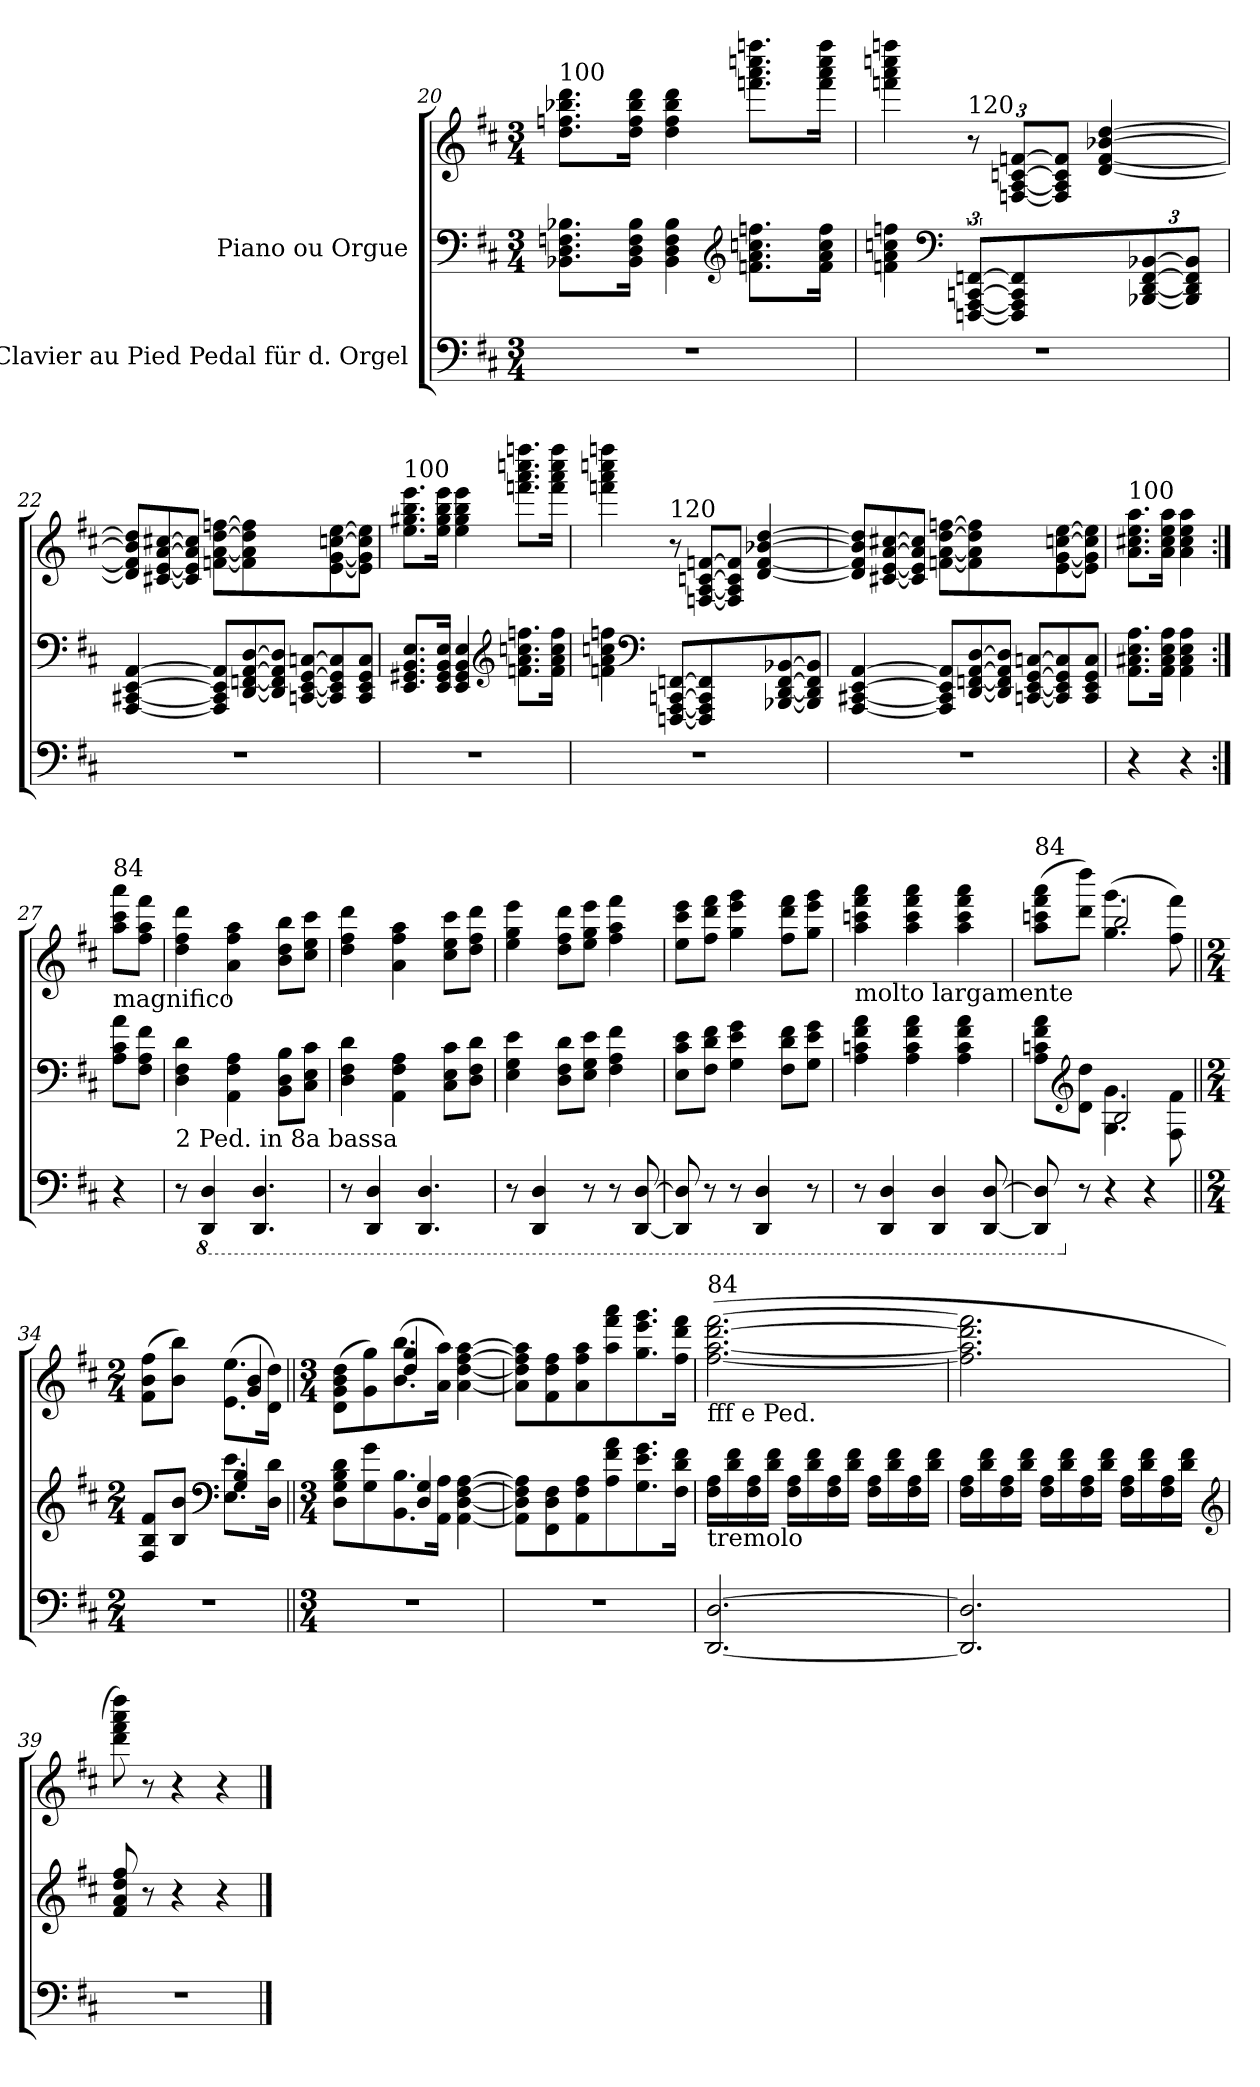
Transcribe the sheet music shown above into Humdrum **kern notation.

**kern	**kern	**kern
*part2	*part1	*part1
*staff3	*staff2	*staff1
*I"Clavier         au Pied Pedal für d. Orgel	*I"Piano   ou Orgue	*
*clefF4	*clefF4	*clefG2
*k[f#c#]	*k[f#c#]	*k[f#c#]
*D:	*D:	*D:
*M3/4	*M3/4	*M3/4
=20	=20	=20
!	!	!LO:TX:a:t=100
2.r	8.BB-X\ 8.D\ 8.Fn\ 8.B-X\L	8.dd\ 8.ffn\ 8.bb-X\ 8.ddd\L
.	16BB-\ 16D\ 16F\ 16B-\Jk	16dd\ 16ff\ 16bb-\ 16ddd\Jk
.	4BB-\ 4D\ 4F\ 4B-\	4dd\ 4ff\ 4bb-\ 4ddd\
*	*clefG2	*
.	8.fn\ 8.a\ 8.ccn\ 8.ffn\L	8.fffn\ 8.aaa\ 8.ccccn\ 8.ffffn\L
.	16f\ 16a\ 16cc\ 16ff\Jk	16fff\ 16aaa\ 16cccc\ 16ffff\Jk
!!LO:LB:g=z
=21	=21	=21
2.r	4fn\ 4a\ 4ccn\ 4ffn\	4fffn\ 4aaa\ 4ccccn\ 4ffffn\
*	*clefF4	*
*	*	*Xbrackettup
!	!	!LO:TX:a:t=120
.	[12FFFn/ [12AAA/ [12CCn/ [12FFn/L	12r
.	4FFF/] 4AAA/] 4CC/] 4FF/]	[12Fn/ [12A/ [12cn/ [12fn/L
.	.	12F/] 12A/] 12c/] 12f/]J
.	.	[4d/ [4f/ [4b-X/ [4dd/
*	*Xbrackettup	*
.	[12BBB-X/ [12DD/ [12FF/ [12BB-X/	.
.	12BBB-/] 12DD/] 12FF/] 12BB-/]J	.
=22	=22	=22
*	*	*Xtuplet
2.r	[4AAA/ [4CC#X/ [4EE/ [4AA/	12d/] 12f/] 12b-/] 12dd/]L
.	.	[12c#X/ [12e/ [12a/ [12cc#X/
.	.	12c#/] 12e/] 12a/] 12cc#/]J
*	*Xtuplet	*
.	12AAA/] 12CC#/] 12EE/] 12AA/]L	[12fn\ [12a\ [12dd\ [12ffn\L
.	[12DD/ [12FFn/ [12AA/ [12D/	4f\] 4a\] 4dd\] 4ff\]
.	12DD/] 12FF/] 12AA/] 12D/]J	.
.	[12CCn/ [12EE/ [12GG/ [12Cn/L	.
.	12CC/] 12EE/] 12GG/] 12C/]	[12e\ [12g\ [12ccn\ [12ee\
.	12CC/ 12EE/ 12GG/ 12C/J	12e\] 12g\] 12cc\] 12ee\]J
=23	=23	=23
!	!	!LO:TX:a:t=100
2.r	8.EE/ 8.GG#X/ 8.BB/ 8.E/L	8.ee\ 8.gg#X\ 8.bb\ 8.eee\L
.	16EE/ 16GG#/ 16BB/ 16E/Jk	16ee\ 16gg#\ 16bb\ 16eee\Jk
.	4EE/ 4GG#/ 4BB/ 4E/	4ee\ 4gg#\ 4bb\ 4eee\
*	*clefG2	*
.	8.fn\ 8.a\ 8.ccn\ 8.ffn\L	8.fffn\ 8.aaa\ 8.ccccn\ 8.ffffn\L
.	16f\ 16a\ 16cc\ 16ff\Jk	16fff\ 16aaa\ 16cccc\ 16ffff\Jk
!!LO:PB:g=z
=24	=24	=24
2.r	4fn\ 4a\ 4ccn\ 4ffn\	4fffn\ 4aaa\ 4ccccn\ 4ffffn\
*	*clefF4	*
!	!	!LO:TX:a:t=120
.	[12FFFn/ [12AAA/ [12CCn/ [12FFn/L	12r
.	4FFF/] 4AAA/] 4CC/] 4FF/]	[12Fn/ [12A/ [12cn/ [12fn/L
.	.	12F/] 12A/] 12c/] 12f/]J
.	.	[4d/ [4f/ [4b-X/ [4dd/
.	[12BBB-X/ [12DD/ [12FF/ [12BB-X/	.
.	12BBB-/] 12DD/] 12FF/] 12BB-/]J	.
=25	=25	=25
2.r	[4AAA/ [4CC#X/ [4EE/ [4AA/	12d/] 12f/] 12b-/] 12dd/]L
.	.	[12c#X/ [12e/ [12a/ [12cc#X/
.	.	12c#/] 12e/] 12a/] 12cc#/]J
.	12AAA/] 12CC#/] 12EE/] 12AA/]L	[12fn\ [12a\ [12dd\ [12ffn\L
.	[12DD/ [12FFn/ [12AA/ [12D/	4f\] 4a\] 4dd\] 4ff\]
.	12DD/] 12FF/] 12AA/] 12D/]J	.
.	[12CCn/ [12EE/ [12GG/ [12Cn/L	.
.	12CC/] 12EE/] 12GG/] 12C/]	[12e\ [12g\ [12ccn\ [12ee\
.	12CC/ 12EE/ 12GG/ 12C/J	12e\] 12g\] 12cc\] 12ee\]J
=26	=26	=26
!	!	!LO:TX:a:t=100
4r	8.AA\ 8.C#X\ 8.E\ 8.A\L	8.a\ 8.cc#X\ 8.ee\ 8.aa\L
.	16AA\ 16C#\ 16E\ 16A\Jk	16a\ 16cc#\ 16ee\ 16aa\Jk
4r	4AA\ 4C#\ 4E\ 4A\	4a\ 4cc#\ 4ee\ 4aa\
=27:|!	=27:|!	=27:|!
!	!	!LO:TX:a:t=84
!	!	!LO:TX:b:t=magnifico
4r	8A\ 8c#\ 8a\L	8aa\ 8ccc#\ 8aaa\L
.	8F#\ 8A\ 8f#\J	8ff#\ 8aa\ 8fff#\J
!!LO:LB:g=z
=28	=28	=28
!LO:TX:a:t=2 Ped. in 8a bassa	!	!
8r	4D\ 4F#\ 4d\	4dd\ 4ff#\ 4ddd\
*8ba	*	*
4DDD/ 4DD/	.	.
.	4AA\ 4F#\ 4A\	4a\ 4ff#\ 4aa\
4.DDD/ 4.DD/	.	.
.	8BB\ 8D\ 8B\L	8b\ 8dd\ 8bb\L
.	8C#\ 8E\ 8c#\J	8cc#\ 8ee\ 8ccc#\J
=29	=29	=29
8r	4D\ 4F#\ 4d\	4dd\ 4ff#\ 4ddd\
4DDD/ 4DD/	.	.
.	4AA\ 4F#\ 4A\	4a\ 4ff#\ 4aa\
4.DDD/ 4.DD/	.	.
.	8C#\ 8E\ 8c#\L	8cc#\ 8ee\ 8ccc#\L
.	8D\ 8F#\ 8d\J	8dd\ 8ff#\ 8ddd\J
=30	=30	=30
8r	4E\ 4G\ 4e\	4ee\ 4gg\ 4eee\
4DDD/ 4DD/	.	.
.	8D\ 8F#\ 8d\L	8dd\ 8ff#\ 8ddd\L
8r	8E\ 8G\ 8e\J	8ee\ 8gg\ 8eee\J
8r	4F#\ 4A\ 4f#\	4ff#\ 4aa\ 4fff#\
[8DDD/ [8DD/	.	.
!!LO:LB:g=z
=31	=31	=31
8DDD/] 8DD/]	8E\ 8c#\ 8e\L	8ee\ 8ccc#\ 8eee\L
8r	8F#\ 8d\ 8f#\J	8ff#\ 8ddd\ 8fff#\J
8r	4G\ 4e\ 4g\	4gg\ 4eee\ 4ggg\
4DDD/ 4DD/	.	.
.	8F#\ 8d\ 8f#\L	8ff#\ 8ddd\ 8fff#\L
8r	8G\ 8e\ 8g\J	8gg\ 8eee\ 8ggg\J
=32	=32	=32
!	!	!LO:TX:b:t=molto largamente
8r	4A\ 4cn\ 4f#\ 4a\	4aa\ 4cccn\ 4fff#\ 4aaa\
4DDD/ 4DD/	.	.
.	4A\ 4c\ 4f#\ 4a\	4aa\ 4ccc\ 4fff#\ 4aaa\
4DDD/ 4DD/	.	.
.	4A\ 4c\ 4f#\ 4a\	4aa\ 4ccc\ 4fff#\ 4aaa\
[8DDD/ [8DD/	.	.
=33	=33	=33
*	*^	*^
!	!	!	!LO:TX:a:t=84	!
8DDD/] 8DD/]	8A\ 8cn\ 8f#\ 8a\L	4ryy	(8aa\ 8cccn\ 8fff#\ 8aaa\L	4ryy
*	*clefG2	*	*	*
*X8ba	*	*	*	*
8r	8d\ 8dd\J	.	8ddd\ 8dddd\J)	.
4r	4.G\ 4.g\	2B/	(4.gg\ 4.ggg\	2bb/
4r	.	.	.	.
.	8F#\ 8f#\	.	8ff#\ 8fff#\)	.
!!LO:PB:g=z	!!
=34||	=34||	=34||	=34||	=34||
*M2/4	*M2/4	*	*M2/4	*
2r	8F#/ 8B/ 8f#/L	4ryy	(8f#\ 8b\ 8ff#\L	4ryy
.	8B/ 8b/J	.	8b\ 8bb\J)	.
*	*clefF4	*	*	*
.	8.E\ 8.e\L	4G/ 4B/	(8.e\ 8.ee\L	4g/ 4b/
.	16D\ 16d\Jk	.	16d\ 16dd\Jk)	.
=35||	=35||	=35||	=35||	=35||
*M3/4	*M3/4	*	*M3/4	*
2.r	8D\ 8G\ 8B\ 8d\L	4ryy	(8d\ 8g\ 8b\ 8dd\L	4ryy
.	8G\ 8g\	.	8g\ 8gg\)	.
.	8.BB\ 8.B\	4D/ 4G/	(8.b\ 8.bb\	4dd/ 4gg/
.	16AA\ 16A\Jk	.	16a\ 16aa\Jk)	.
.	[4AA\ [4D\ [4F#\ [4A\	4ryy	[4a\ [4dd\ [4ff#\ [4aa\	4ryy
=36	=36	=36	=36	=36
!	!	!	!LO:TX:b:t=molto largamente	!
*	*v	*v	*	*
*	*	*v	*v
2.r	8AA\] 8D\] 8F#\] 8A\]L	8a\] 8dd\] 8ff#\] 8aa\]L
.	8FF#\ 8D\ 8F#\	8f#\ 8dd\ 8ff#\
.	8AA\ 8F#\ 8A\	8a\ 8ff#\ 8aa\
.	8A\ 8f#\ 8a\	8aa\ 8fff#\ 8aaa\
.	8.G\ 8.e\ 8.g\	8.gg\ 8.eee\ 8.ggg\
.	16F#\ 16d\ 16f#\Jk	16ff#\ 16ddd\ 16fff#\Jk
!!LO:LB:g=z
=37	=37	=37
*8ba	*	*
!	!	!LO:TX:a:t=84
!	!	!LO:TX:b:t=fff e Ped.
!	!LO:TX:b:t=tremolo	!
[2.DDD/ [2.DD/	16F#\ 16A\LL	([2.ff#\ [2.aa\ [2.ddd\ [2.fff#\
.	16d\ 16f#\	.
.	16F#\ 16A\	.
.	16d\ 16f#\JJ	.
.	16F#\ 16A\LL	.
.	16d\ 16f#\	.
.	16F#\ 16A\	.
.	16d\ 16f#\JJ	.
.	16F#\ 16A\LL	.
.	16d\ 16f#\	.
.	16F#\ 16A\	.
.	16d\ 16f#\JJ	.
=38	=38	=38
2.DDD/] 2.DD/]	16F#\ 16A\LL	2.ff#\] 2.aa\] 2.ddd\] 2.fff#\]
.	16d\ 16f#\	.
.	16F#\ 16A\	.
.	16d\ 16f#\JJ	.
.	16F#\ 16A\LL	.
.	16d\ 16f#\	.
.	16F#\ 16A\	.
.	16d\ 16f#\JJ	.
.	16F#\ 16A\LL	.
.	16d\ 16f#\	.
.	16F#\ 16A\	.
.	16d\ 16f#\JJ	.
*	*clefG2	*
=39	=39	=39
*X8ba	*	*
2.r	8f#/ 8a/ 8dd/ 8ff#/	8ddd\ 8fff#\ 8aaa\ 8dddd\)
.	8r	8r
.	4r	4r
.	4r	4r
==	==	==
*-	*-	*-
